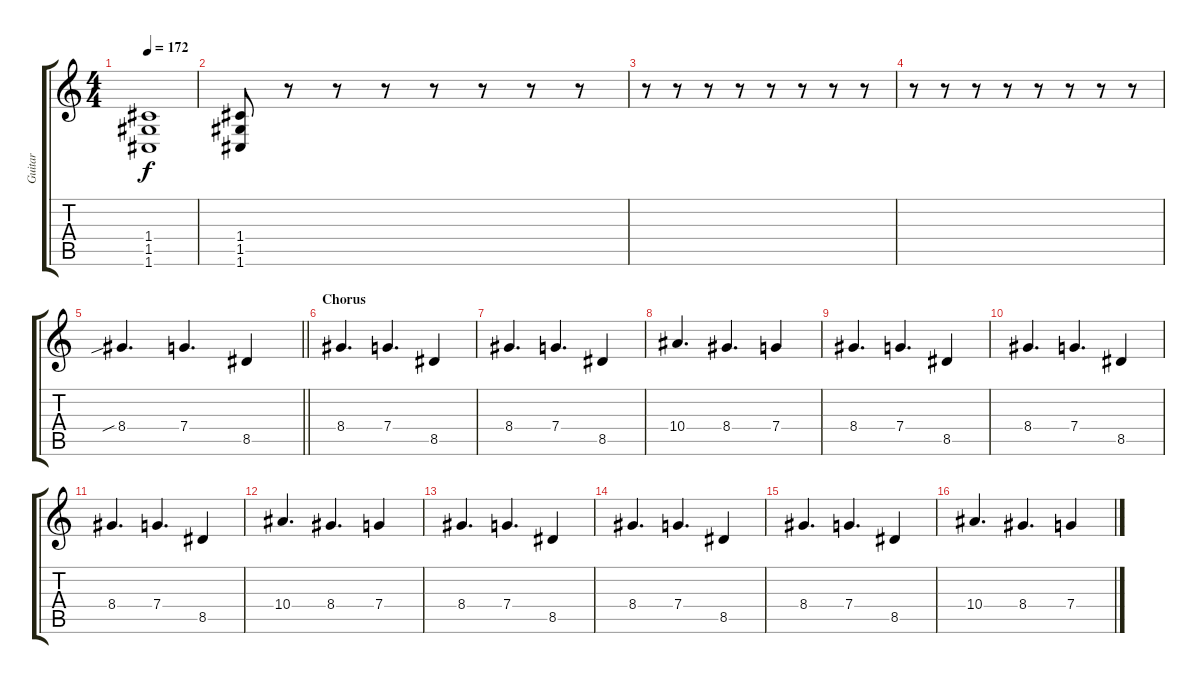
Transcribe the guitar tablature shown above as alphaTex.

\track ("Guitar" "Guitar") {instrument distortionguitar}
\staff {score tabs}
\tuning (D4 A3 F3 C3 G2 C2) {hide}
\ts (4 4)
\tempo 172
\clef g2
\ks c
(1.4{t} 1.5{t} 1.6{t}).1{dy f} |
(1.4 1.5 1.6).8 r.8 r.8 r.8 r.8 r.8 r.8 r.8 |
r.8 r.8 r.8 r.8 r.8 r.8 r.8 r.8 |
r.8 r.8 r.8 r.8 r.8 r.8 r.8 r.8 |
\barLineRight lightlight
8.4{sib}.4{d} 7.4.4{d} 8.5.4 |
\section ("" "Chorus")
8.4.4{d} 7.4.4{d} 8.5.4 |
8.4.4{d} 7.4.4{d} 8.5.4 |
10.4.4{d} 8.4.4{d} 7.4.4 |
8.4.4{d} 7.4.4{d} 8.5.4 |
8.4.4{d} 7.4.4{d} 8.5.4 |
8.4.4{d} 7.4.4{d} 8.5.4 |
10.4.4{d} 8.4.4{d} 7.4.4 |
8.4.4{d} 7.4.4{d} 8.5.4 |
8.4.4{d} 7.4.4{d} 8.5.4 |
8.4.4{d} 7.4.4{d} 8.5.4 |
10.4.4{d} 8.4.4{d} 7.4.4
